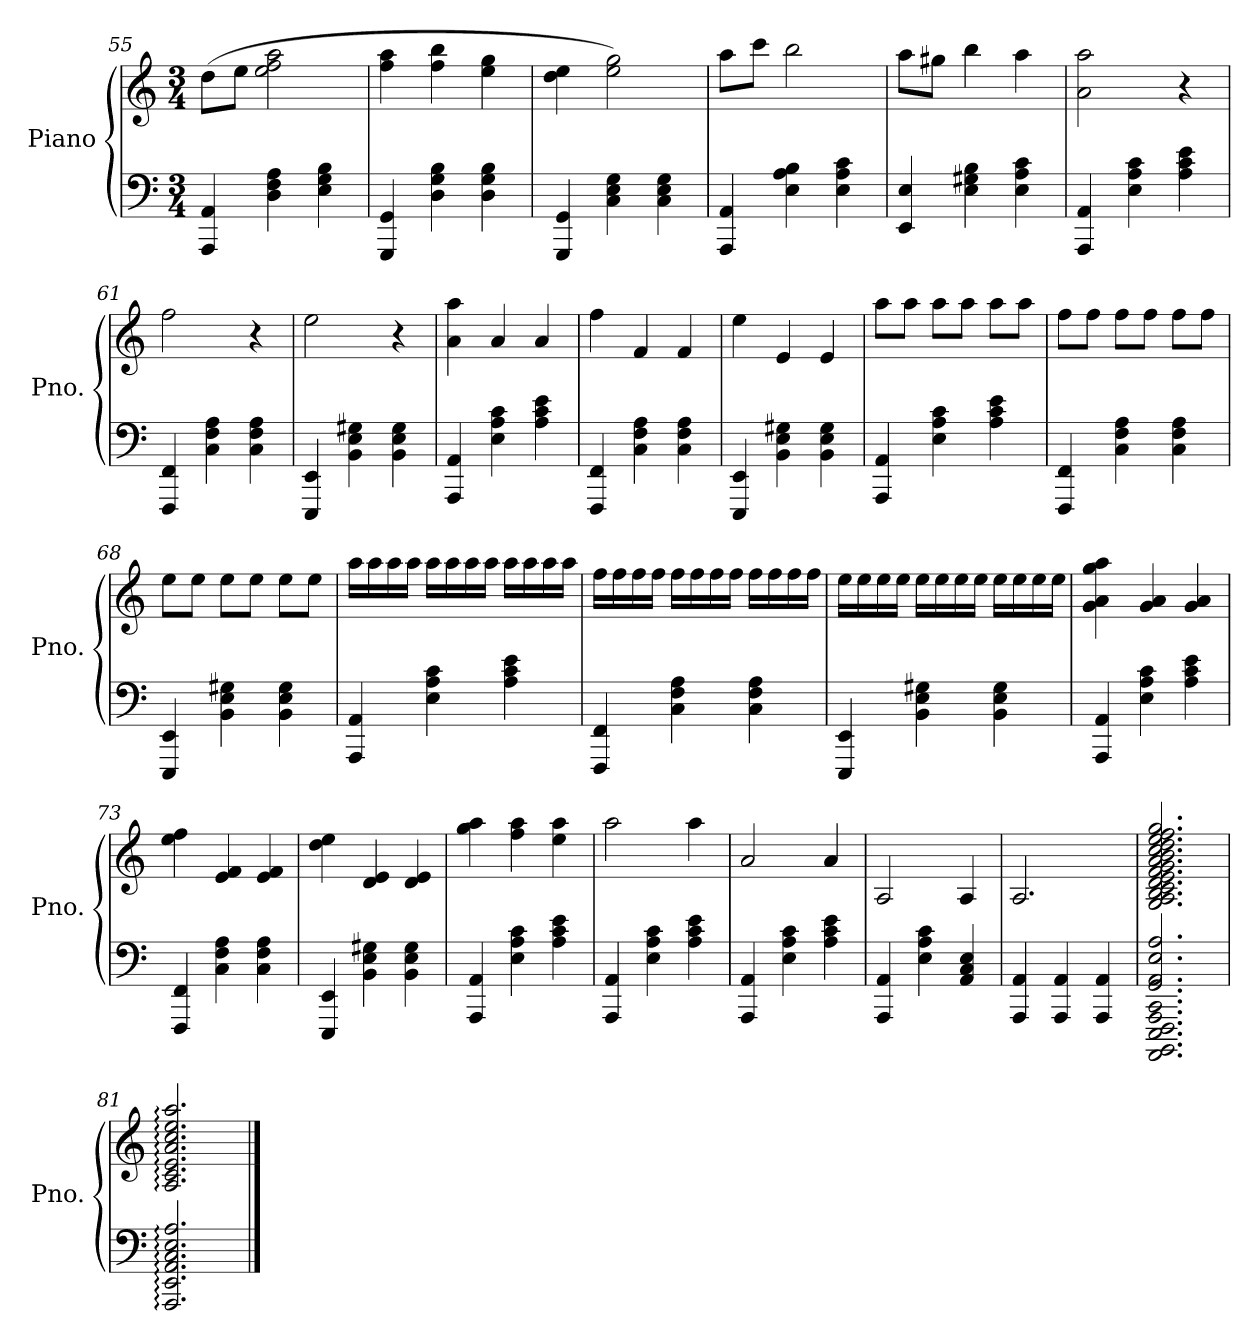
**kern	**kern
*part1	*part1
*staff2	*staff1
*I"Piano	*
*I'Pno.	*
*clefF4	*clefG2
*k[]	*k[]
*M3/4	*M3/4
=55	=55
4AAA/ 4AA/	(8dd\L
.	8ee\J
4D\ 4F\ 4A\	2ee\ 2ff\ 2aa\
4E\ 4G\ 4B\	.
=56	=56
4GGG/ 4GG/	4ff\ 4aa\
4D\ 4G\ 4B\	4ff\ 4bb\
4D\ 4G\ 4B\	4ee\ 4gg\
=57	=57
4GGG/ 4GG/	4dd\ 4ee\
4C\ 4E\ 4G\	2ee\ 2gg\)
4C\ 4E\ 4G\	.
=58	=58
4AAA/ 4AA/	8aa\L
.	8ccc\J
4E\ 4A\ 4B\	2bb\
4E\ 4A\ 4c\	.
=59	=59
4EE/ 4E/	8aa\L
.	8gg#X\J
4E\ 4G#X\ 4B\	4bb\
4E\ 4A\ 4c\	4aa\
!!LO:LB:g=z
=60	=60
4AAA/ 4AA/	2a\ 2aa\
4E\ 4A\ 4c\	.
4A\ 4c\ 4e\	4r
=61	=61
4FFF/ 4FF/	2ff\
4C\ 4F\ 4A\	.
4C\ 4F\ 4A\	4r
=62	=62
4EEE/ 4EE/	2ee\
4BB\ 4E\ 4G#X\	.
4BB\ 4E\ 4G#\	4r
=63	=63
4AAA/ 4AA/	4a\ 4aa\
4E\ 4A\ 4c\	4a/
4A\ 4c\ 4e\	4a/
=64	=64
4FFF/ 4FF/	4ff\
4C\ 4F\ 4A\	4f/
4C\ 4F\ 4A\	4f/
=65	=65
4EEE/ 4EE/	4ee\
4BB\ 4E\ 4G#X\	4e/
4BB\ 4E\ 4G#\	4e/
=66	=66
4AAA/ 4AA/	8aa\L
.	8aa\J
4E\ 4A\ 4c\	8aa\L
.	8aa\J
4A\ 4c\ 4e\	8aa\L
.	8aa\J
=67	=67
4FFF/ 4FF/	8ff\L
.	8ff\J
4C\ 4F\ 4A\	8ff\L
.	8ff\J
4C\ 4F\ 4A\	8ff\L
.	8ff\J
!!LO:PB:g=z
=68	=68
4EEE/ 4EE/	8ee\L
.	8ee\J
4BB\ 4E\ 4G#X\	8ee\L
.	8ee\J
4BB\ 4E\ 4G#\	8ee\L
.	8ee\J
=69	=69
4AAA/ 4AA/	16aa\LL
.	16aa\
.	16aa\
.	16aa\JJ
4E\ 4A\ 4c\	16aa\LL
.	16aa\
.	16aa\
.	16aa\JJ
4A\ 4c\ 4e\	16aa\LL
.	16aa\
.	16aa\
.	16aa\JJ
=70	=70
4FFF/ 4FF/	16ff\LL
.	16ff\
.	16ff\
.	16ff\JJ
4C\ 4F\ 4A\	16ff\LL
.	16ff\
.	16ff\
.	16ff\JJ
4C\ 4F\ 4A\	16ff\LL
.	16ff\
.	16ff\
.	16ff\JJ
=71	=71
4EEE/ 4EE/	16ee\LL
.	16ee\
.	16ee\
.	16ee\JJ
4BB\ 4E\ 4G#X\	16ee\LL
.	16ee\
.	16ee\
.	16ee\JJ
4BB\ 4E\ 4G#\	16ee\LL
.	16ee\
.	16ee\
.	16ee\JJ
!!LO:LB:g=z
=72	=72
4AAA/ 4AA/	4g\ 4a\ 4gg\ 4aa\
4E\ 4A\ 4c\	4g/ 4a/
4A\ 4c\ 4e\	4g/ 4a/
=73	=73
4FFF/ 4FF/	4ee\ 4ff\
4C\ 4F\ 4A\	4e/ 4f/
4C\ 4F\ 4A\	4e/ 4f/
=74	=74
4EEE/ 4EE/	4dd\ 4ee\
4BB\ 4E\ 4G#X\	4d/ 4e/
4BB\ 4E\ 4G#\	4d/ 4e/
=75	=75
4AAA/ 4AA/	4gg\ 4aa\
4E\ 4A\ 4c\	4ff\ 4aa\
4A\ 4c\ 4e\	4ee\ 4aa\
=76	=76
4AAA/ 4AA/	2aa\
4E\ 4A\ 4c\	.
4A\ 4c\ 4e\	4aa\
=77	=77
4AAA/ 4AA/	2a/
4E\ 4A\ 4c\	.
4A\ 4c\ 4e\	4a/
=78	=78
4AAA/ 4AA/	2A/
4E\ 4A\ 4c\	.
4AA/ 4C/ 4E/	4A/
=79	=79
4AAA/ 4AA/	2.A/
4AAA/ 4AA/	.
4AAA/ 4AA/	.
=80	=80
2.BBBBB/ 2.AAAA/ 2.BBBB/ 2.EEE/ 2.FFF/ 2.AAA/ 2.CC/ 2.AA/ 2.E/ 2.A/	2.G/ 2.A/ 2.B/ 2.c/ 2.d/ 2.e/ 2.f/ 2.g/ 2.a/ 2.b/ 2.cc/ 2.dd/ 2.ee/ 2.ff/ 2.gg/
!!LO:LB:g=z
=81	=81
2.AAA/: 2.EE/: 2.AA/: 2.C/: 2.E/: 2.A/:	2.A/: 2.c/: 2.e/: 2.a/: 2.cc/: 2.ee/: 2.aa/:
==	==
*-	*-
